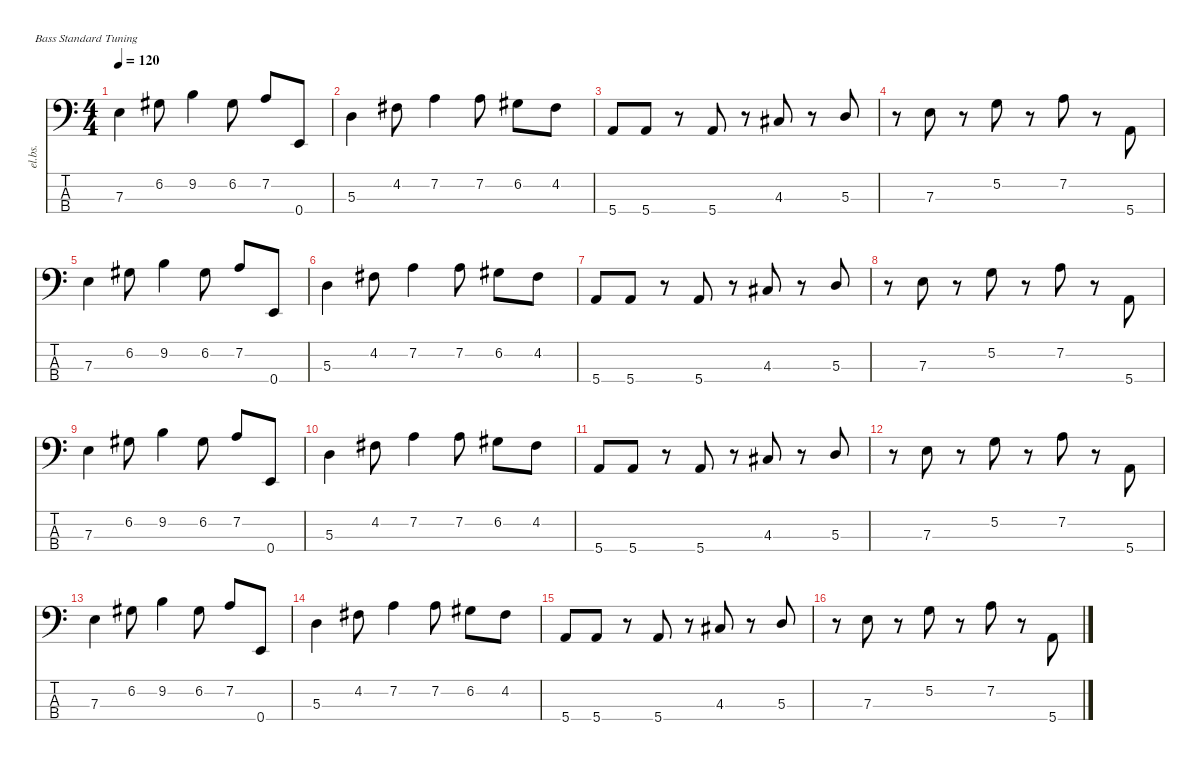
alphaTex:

\defaultSystemsLayout 4
\hideDynamics
\bracketExtendMode nobrackets
\otherSystemsTrackNameOrientation horizontal
\track ("bass" "el.bs.") {instrument electricbassfinger}
\staff {score tabs}
\tuning (G2 D2 A1 E1)
\ts (4 4)
\tempo 120
\clef f4
\ks c
7.3.4{dy f instrument electricbassfinger beam Down} 6.2{acc #}.8{beam Down} 9.2.4{beam Down} 6.2{acc #}.8{beam Down} 7.2.8{beam Up} 0.4.8{beam Up} |
5.3.4{beam Down} 4.2{acc #}.8{beam Down} 7.2.4{beam Down} 7.2.8{beam Down} 6.2{acc #}.8{beam Down} 4.2{acc #}.8{beam Down} |
5.4.8{beam Up} 5.4.8{beam Up} r.8{beam Up} 5.4.8{beam Up} r.8{beam Up} 4.3{acc #}.8{beam Up} r.8{beam Up} 5.3.8{beam Up} |
r.8{beam Down} 7.3.8{beam Down} r.8{beam Down} 5.2.8{beam Down} r.8{beam Down} 7.2.8{beam Down} r.8{beam Down} 5.4.8{beam Up} |
7.3.4{beam Down} 6.2{acc #}.8{beam Down} 9.2.4{beam Down} 6.2{acc #}.8{beam Down} 7.2.8{beam Up} 0.4.8{beam Up} |
5.3.4{beam Down} 4.2{acc #}.8{beam Down} 7.2.4{beam Down} 7.2.8{beam Down} 6.2{acc #}.8{beam Down} 4.2{acc #}.8{beam Down} |
5.4.8{beam Up} 5.4.8{beam Up} r.8{beam Up} 5.4.8{beam Up} r.8{beam Up} 4.3{acc #}.8{beam Up} r.8{beam Up} 5.3.8{beam Up} |
r.8{beam Down} 7.3.8{beam Down} r.8{beam Down} 5.2.8{beam Down} r.8{beam Down} 7.2.8{beam Down} r.8{beam Down} 5.4.8{beam Up} |
7.3.4{beam Down} 6.2{acc #}.8{beam Down} 9.2.4{beam Down} 6.2{acc #}.8{beam Down} 7.2.8{beam Up} 0.4.8{beam Up} |
5.3.4{beam Down} 4.2{acc #}.8{beam Down} 7.2.4{beam Down} 7.2.8{beam Down} 6.2{acc #}.8{beam Down} 4.2{acc #}.8{beam Down} |
5.4.8{beam Up} 5.4.8{beam Up} r.8{beam Up} 5.4.8{beam Up} r.8{beam Up} 4.3{acc #}.8{beam Up} r.8{beam Up} 5.3.8{beam Up} |
r.8{beam Down} 7.3.8{beam Down} r.8{beam Down} 5.2.8{beam Down} r.8{beam Down} 7.2.8{beam Down} r.8{beam Down} 5.4.8{beam Up} |
7.3.4{beam Down} 6.2{acc #}.8{beam Down} 9.2.4{beam Down} 6.2{acc #}.8{beam Down} 7.2.8{beam Up} 0.4.8{beam Up} |
5.3.4{beam Down} 4.2{acc #}.8{beam Down} 7.2.4{beam Down} 7.2.8{beam Down} 6.2{acc #}.8{beam Down} 4.2{acc #}.8{beam Down} |
5.4.8{beam Up} 5.4.8{beam Up} r.8{beam Up} 5.4.8{beam Up} r.8{beam Up} 4.3{acc #}.8{beam Up} r.8{beam Up} 5.3.8{beam Up} |
r.8{beam Down} 7.3.8{beam Down} r.8{beam Down} 5.2.8{beam Down} r.8{beam Down} 7.2.8{beam Down} r.8{beam Down} 5.4.8{beam Up}
